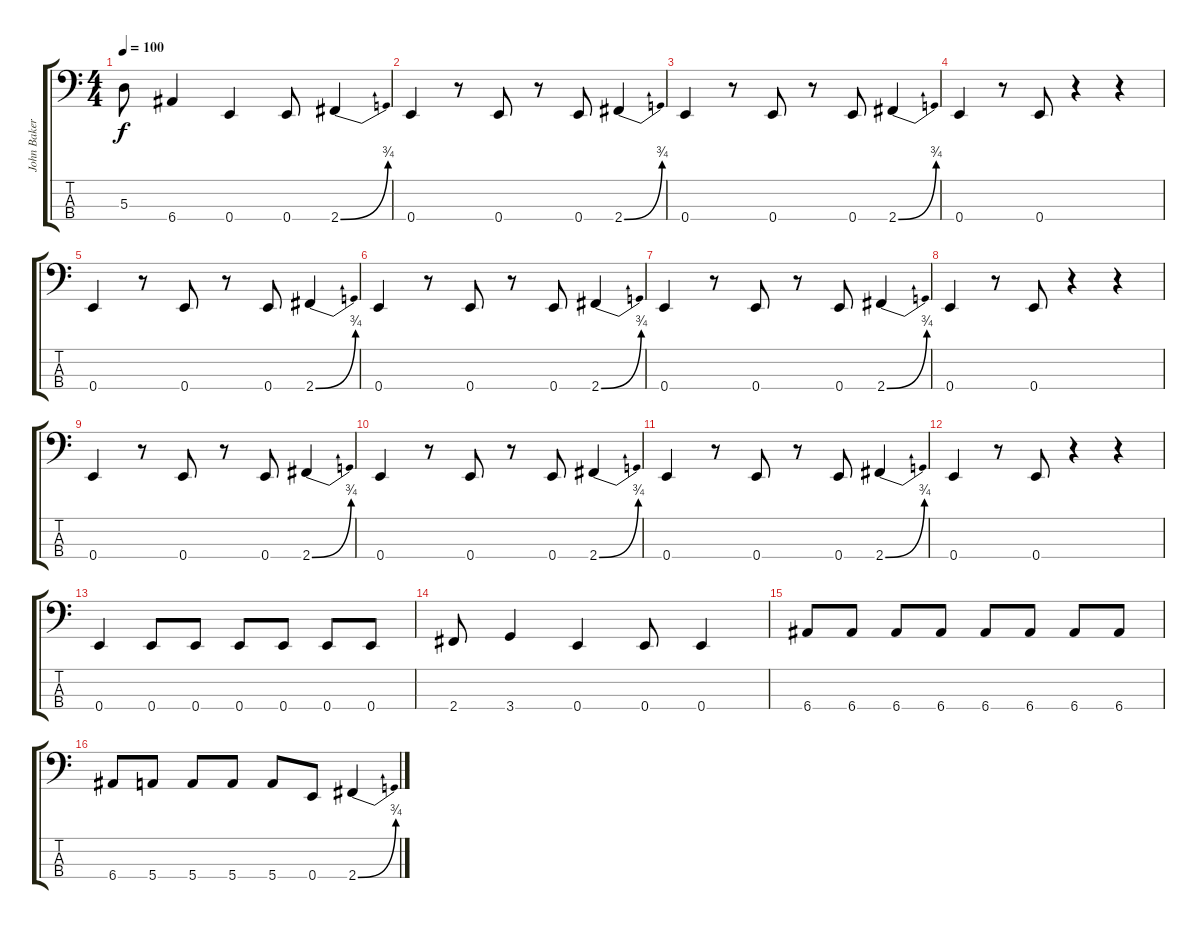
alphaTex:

\track ("John Baker Saunders" "John Baker") {instrument electricbassfinger}
\staff {score tabs}
\tuning (G2 D2 A1 E1) {hide}
\ts (4 4)
\tempo 100
\clef f4
\ks c
5.3.8{dy f} 6.4.4 0.4.4 0.4.8 2.4{be (bend 0 0 60 3)}.4 |
0.4.4 r.8 0.4.8 r.8 0.4.8 2.4{be (bend 0 0 60 3)}.4 |
0.4.4 r.8 0.4.8 r.8 0.4.8 2.4{be (bend 0 0 60 3)}.4 |
0.4.4 r.8 0.4.8 r.4 r.4 |
0.4.4 r.8 0.4.8 r.8 0.4.8 2.4{be (bend 0 0 60 3)}.4 |
0.4.4 r.8 0.4.8 r.8 0.4.8 2.4{be (bend 0 0 60 3)}.4 |
0.4.4 r.8 0.4.8 r.8 0.4.8 2.4{be (bend 0 0 60 3)}.4 |
0.4.4 r.8 0.4.8 r.4 r.4 |
0.4.4 r.8 0.4.8 r.8 0.4.8 2.4{be (bend 0 0 60 3)}.4 |
0.4.4 r.8 0.4.8 r.8 0.4.8 2.4{be (bend 0 0 60 3)}.4 |
0.4.4 r.8 0.4.8 r.8 0.4.8 2.4{be (bend 0 0 60 3)}.4 |
0.4.4 r.8 0.4.8 r.4 r.4 |
0.4.4 0.4.8 0.4.8 0.4.8 0.4.8 0.4.8 0.4.8 |
2.4.8 3.4.4 0.4.4 0.4.8 0.4.4 |
6.4.8 6.4.8 6.4.8 6.4.8 6.4.8 6.4.8 6.4.8 6.4.8 |
6.4.8 5.4.8 5.4.8 5.4.8 5.4.8 0.4.8 2.4{be (bend 0 0 60 3)}.4
